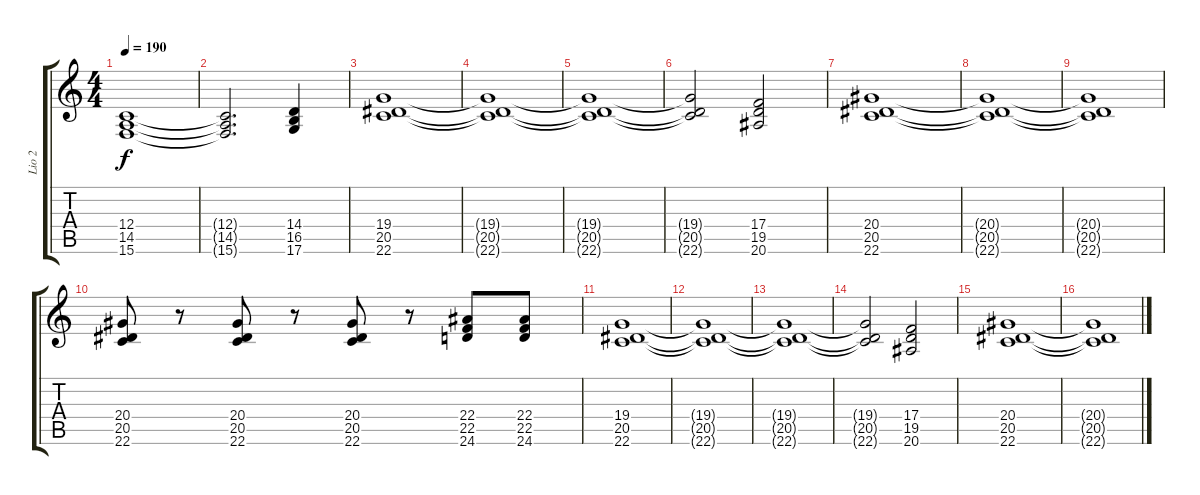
\track ("Lio 2" "Lio 2") {instrument stringensemble1}
\staff {score tabs}
\tuning (D4 A3 F3 C3 G2 D2) {hide}
\ts (4 4)
\tempo 190
\clef g2
\ks c
(12.4{t} 14.5{t} 15.6{t}).1{dy f} |
(12.4{t} 14.5{t} 15.6{t}).2{d} (14.4 16.5 17.6).4 |
(19.4 20.5 22.6).1 |
(19.4{t} 20.5{t} 22.6{t}).1 |
(19.4{t} 20.5{t} 22.6{t}).1 |
(19.4{t} 20.5{t} 22.6{t}).2 (17.4 19.5 20.6).2 |
(20.4 20.5 22.6).1 |
(20.4{t} 20.5{t} 22.6{t}).1 |
(20.4{t} 20.5{t} 22.6{t}).1 |
(20.4 20.5 22.6).8 r.8 (20.4 20.5 22.6).8 r.8 (20.4 20.5 22.6).8 r.8 (22.4 22.5 24.6).8 (22.4 22.5 24.6).8 |
(19.4 20.5 22.6).1 |
(19.4{t} 20.5{t} 22.6{t}).1 |
(19.4{t} 20.5{t} 22.6{t}).1 |
(19.4{t} 20.5{t} 22.6{t}).2 (17.4 19.5 20.6).2 |
(20.4 20.5 22.6).1 |
(20.4{t} 20.5{t} 22.6{t}).1
